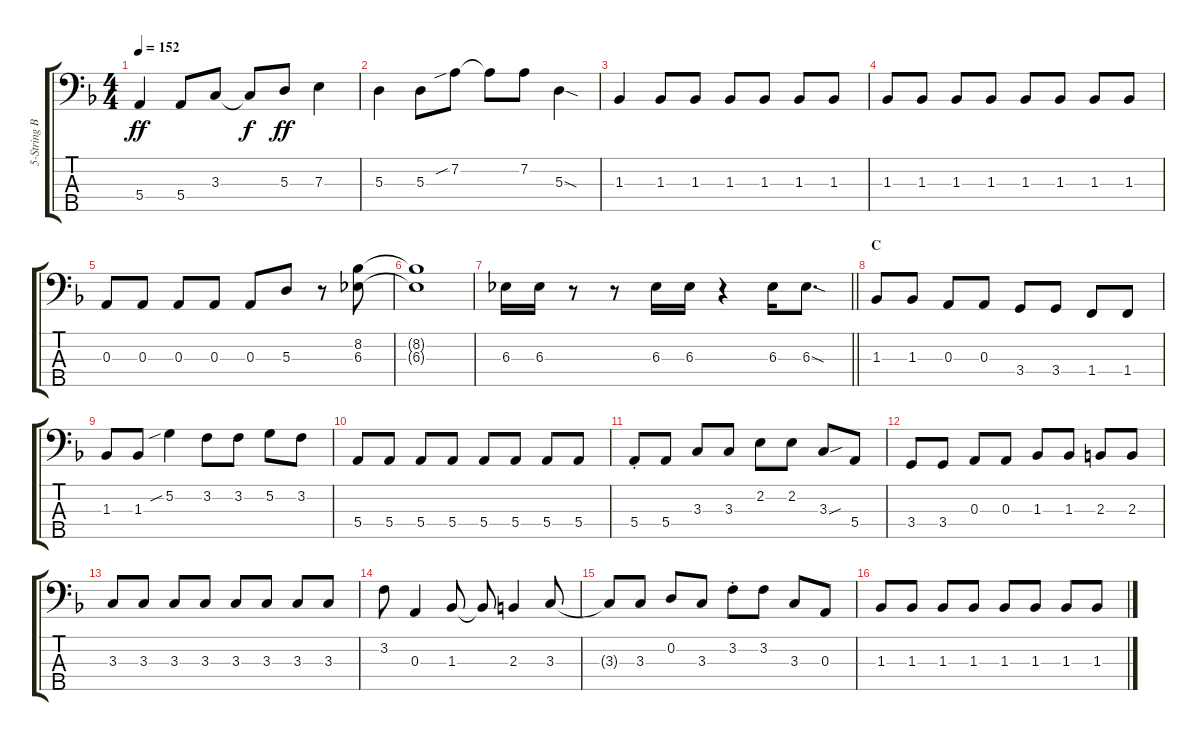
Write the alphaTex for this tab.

\track ("5-String Bass" "5-String B") {instrument electricbasspick}
\staff {score tabs}
\tuning (G2 D2 A1 E1 B0) {hide}
\ts (4 4)
\tempo 152
\clef f4
\ks f
5.4.4{dy ff} 5.4.8 3.3.8 3.3{t}.8{dy f} 5.3.8{dy ff} 7.3.4 |
5.3.4 5.3.8 7.2{sib}.8 7.2{t}.8 7.2.8 5.3{sod}.4 |
1.3.4 1.3.8 1.3.8 1.3.8 1.3.8 1.3.8 1.3.8 |
1.3.8 1.3.8 1.3.8 1.3.8 1.3.8 1.3.8 1.3.8 1.3.8 |
0.3.8 0.3.8 0.3.8 0.3.8 0.3.8 5.3.8 r.8 (8.2 6.3).8 |
(8.2{t} 6.3{t}).1 |
\barLineRight lightlight
6.3.16 6.3.16 r.8 r.8 6.3.16 6.3.16 r.4 6.3.16 6.3{sod}.8{d} |
\section ("" "C")
1.3.8 1.3.8 0.3.8 0.3.8 3.4.8 3.4.8 1.4.8 1.4.8 |
1.3.8 1.3.8 5.2{sib}.4 3.2.8 3.2.8 5.2.8 3.2.8 |
5.4.8 5.4.8 5.4.8 5.4.8 5.4.8 5.4.8 5.4.8 5.4.8 |
5.4{st}.8 5.4.8 3.3.8 3.3.8 2.2.8 2.2.8 3.3{sou}.8 5.4.8 |
3.4.8 3.4.8 0.3.8 0.3.8 1.3.8 1.3.8 2.3.8 2.3.8 |
3.3.8 3.3.8 3.3.8 3.3.8 3.3.8 3.3.8 3.3.8 3.3.8 |
3.2.8 0.3.4 1.3.8 1.3{t}.8 2.3.4 3.3.8 |
3.3{t}.8 3.3.8 0.2.8 3.3.8 3.2{st}.8 3.2.8 3.3.8 0.3.8 |
1.3.8 1.3.8 1.3.8 1.3.8 1.3.8 1.3.8 1.3.8 1.3.8
